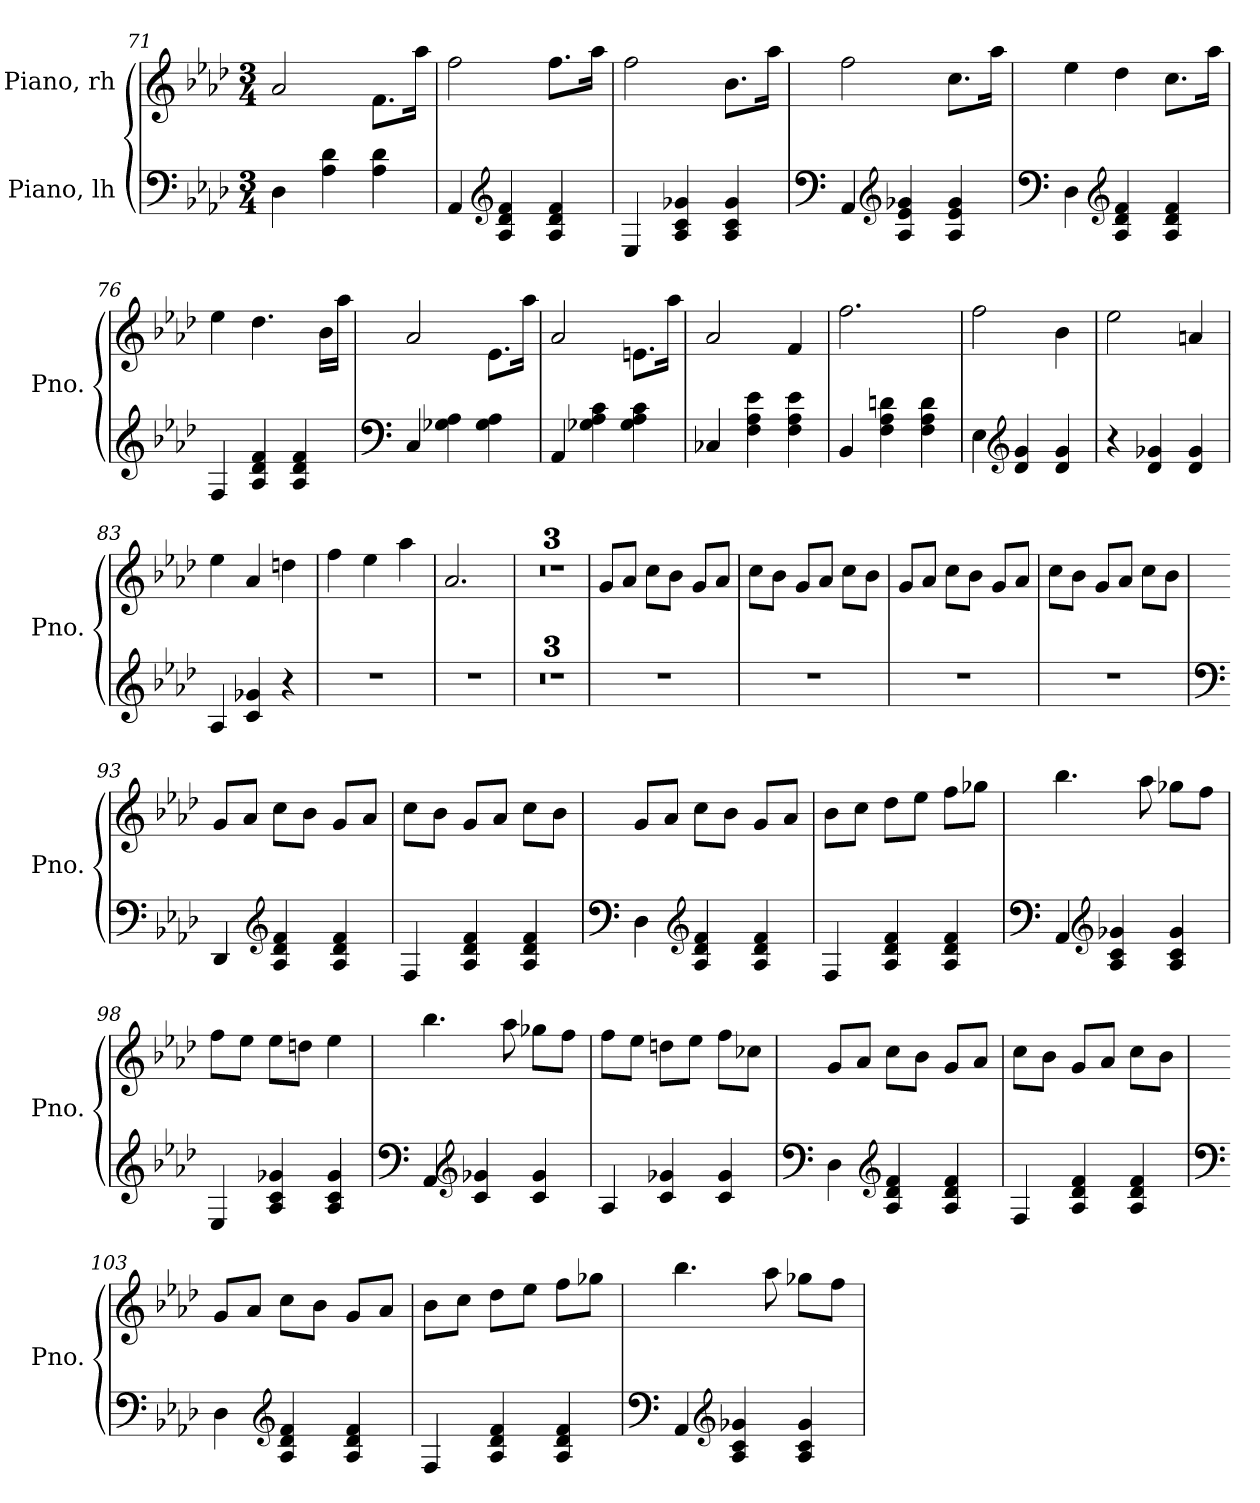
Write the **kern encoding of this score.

**kern	**kern
*part2	*part1
*staff2	*staff1
*I"Piano, lh	*I"Piano, rh
*I'Pno.	*I'Pno.
*clefF4	*clefG2
*k[b-e-a-d-]	*k[b-e-a-d-]
*M3/4	*M3/4
=71	=71
4D-\	2a-/
4A-\ 4d-\	.
4A-\ 4d-\	8.f\L
.	16aa-\Jk
=72	=72
4AA-/	2ff\
*clefG2	*
4A-/ 4d-/ 4f/	.
4A-/ 4d-/ 4f/	8.ff\L
.	16aa-\Jk
=73	=73
4E-/	2ff\
4A-/ 4c/ 4g-X/	.
4A-/ 4c/ 4g-/	8.b-\L
.	16aa-\Jk
=74	=74
*clefF4	*
4AA-/	2ff\
*clefG2	*
4A-/ 4e-/ 4g-X/	.
4A-/ 4e-/ 4g-/	8.cc\L
.	16aa-\Jk
!!LO:LB:g=z
=75	=75
*clefF4	*
4D-\	4ee-\
*clefG2	*
4A-/ 4d-/ 4f/	4dd-\
4A-/ 4d-/ 4f/	8.cc\L
.	16aa-\Jk
=76	=76
4F/	4ee-\
4A-/ 4d-/ 4f/	4.dd-\
4A-/ 4d-/ 4f/	.
.	16b-\LL
.	16aa-\JJ
=77	=77
*clefF4	*
4C/	2a-/
4G-X\ 4A-\	.
4G-\ 4A-\	8.e-\L
.	16aa-\Jk
=78	=78
4AA-/	2a-/
4G-X\ 4A-\ 4c\	.
4G-\ 4A-\ 4c\	8.en\L
.	16aa-\Jk
=79	=79
4C-X/	2a-/
4F\ 4A-\ 4e-\	.
4F\ 4A-\ 4e-\	4f/
=80	=80
4BB-/	2.ff\
4F\ 4A-\ 4dn\	.
4F\ 4A-\ 4d\	.
!!LO:LB:g=z
=81	=81
4E-\	2ff\
*clefG2	*
4d-/ 4g/	.
4d-/ 4g/	4b-\
=82	=82
4r	2ee-\
4d-/ 4g-X/	.
4d-/ 4g-/	4an/
=83	=83
4A-/	4ee-\
4c/ 4g-X/	4a-/
4r	4ddn\
=84	=84
2.r	4ff\
.	4ee-\
.	4aa-\
=85	=85
2.r	2.a-/
=86	=86
2.r	2.r
=87	=87
2.r	2.r
=88	=88
2.r	2.r
=89	=89
2.r	8g/L
.	8a-/J
.	8cc\L
.	8b-\J
.	8g/L
.	8a-/J
!!LO:LB:g=z
=90	=90
2.r	8cc\L
.	8b-\J
.	8g/L
.	8a-/J
.	8cc\L
.	8b-\J
=91	=91
2.r	8g/L
.	8a-/J
.	8cc\L
.	8b-\J
.	8g/L
.	8a-/J
=92	=92
2.r	8cc\L
.	8b-\J
.	8g/L
.	8a-/J
.	8cc\L
.	8b-\J
=93	=93
*clefF4	*
4DD-/	8g/L
.	8a-/J
*clefG2	*
4A-/ 4d-/ 4f/	8cc\L
.	8b-\J
4A-/ 4d-/ 4f/	8g/L
.	8a-/J
=94	=94
4F/	8cc\L
.	8b-\J
4A-/ 4d-/ 4f/	8g/L
.	8a-/J
4A-/ 4d-/ 4f/	8cc\L
.	8b-\J
!!LO:PB:g=z
=95	=95
*clefF4	*
4D-\	8g/L
.	8a-/J
*clefG2	*
4A-/ 4d-/ 4f/	8cc\L
.	8b-\J
4A-/ 4d-/ 4f/	8g/L
.	8a-/J
=96	=96
4F/	8b-\L
.	8cc\J
4A-/ 4d-/ 4f/	8dd-\L
.	8ee-\J
4A-/ 4d-/ 4f/	8ff\L
.	8gg-X\J
=97	=97
*clefF4	*
4AA-/	4.bb-\
*clefG2	*
4A-/ 4c/ 4g-X/	.
.	8aa-\
4A-/ 4c/ 4g-/	8gg-X\L
.	8ff\J
=98	=98
4E-/	8ff\L
.	8ee-\J
4A-/ 4c/ 4g-X/	8ee-\L
.	8ddn\J
4A-/ 4c/ 4g-/	4ee-\
=99	=99
*clefF4	*
4AA-/	4.bb-\
*clefG2	*
4c/ 4g-X/	.
.	8aa-\
4c/ 4g-/	8gg-X\L
.	8ff\J
!!LO:LB:g=z
=100	=100
4A-/	8ff\L
.	8ee-\J
4c/ 4g-X/	8ddn\L
.	8ee-\J
4c/ 4g-/	8ff\L
.	8cc-X\J
=101	=101
*clefF4	*
4D-\	8g/L
.	8a-/J
*clefG2	*
4A-/ 4d-/ 4f/	8cc\L
.	8b-\J
4A-/ 4d-/ 4f/	8g/L
.	8a-/J
=102	=102
4F/	8cc\L
.	8b-\J
4A-/ 4d-/ 4f/	8g/L
.	8a-/J
4A-/ 4d-/ 4f/	8cc\L
.	8b-\J
=103	=103
*clefF4	*
4D-\	8g/L
.	8a-/J
*clefG2	*
4A-/ 4d-/ 4f/	8cc\L
.	8b-\J
4A-/ 4d-/ 4f/	8g/L
.	8a-/J
=104	=104
4F/	8b-\L
.	8cc\J
4A-/ 4d-/ 4f/	8dd-\L
.	8ee-\J
4A-/ 4d-/ 4f/	8ff\L
.	8gg-X\J
!!LO:LB:g=z
=105	=105
*clefF4	*
4AA-/	4.bb-\
*clefG2	*
4A-/ 4c/ 4g-X/	.
.	8aa-\
4A-/ 4c/ 4g-/	8gg-X\L
.	8ff\J
=	=
*-	*-
